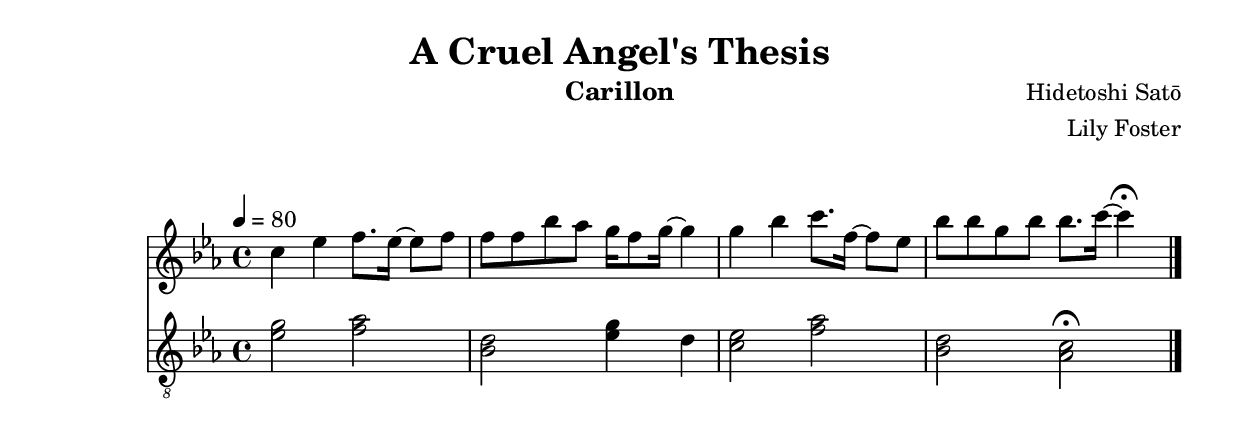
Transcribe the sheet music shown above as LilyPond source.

\version "2.22.0"

\header {
  title = "A Cruel Angel's Thesis"
  instrument = "Carillon"
  composer = "Hidetoshi Satō"
  arranger = "Lily Foster"
}

intro_tempo = \tempo 4 = 80
main_tempo = \tempo 4 = 128
main_key = \key ees \major

melody = \relative c'' {
  % intro
  c4 ees f8. ees16~ ees8 f
  f8 f bes aes g16[ f8 g16~] g4

  g4 bes c8. f,16~ f8 ees
  bes'8 bes g bes bes8. c16~ \once \hide Score.MetronomeMark \tempo 4 = 26 c4\fermata

  \main_tempo
  % TODO

  \bar "|."
}

bass = \relative c' {
  % intro
  <ees g>2 <f aes>
  <bes, d>2 <ees g>4 d

  <c ees>2 <f aes>
  <bes, d>2 <aes c>\fermata

  \main_tempo
  % TODO

  \bar "|."
}

keys = \new Staff {
  \clef "treble"

  \intro_tempo
  \main_key

  \melody
}

pedals = \new Staff {
  \clef "treble_8"

  \intro_tempo
  \main_key

  \bass
}

\score {
  <<
    \keys
    \pedals
  >>

  \layout {}
}

\score {
  \unfoldRepeats
  <<
    \keys
    \pedals
  >>

  \midi {}
}
